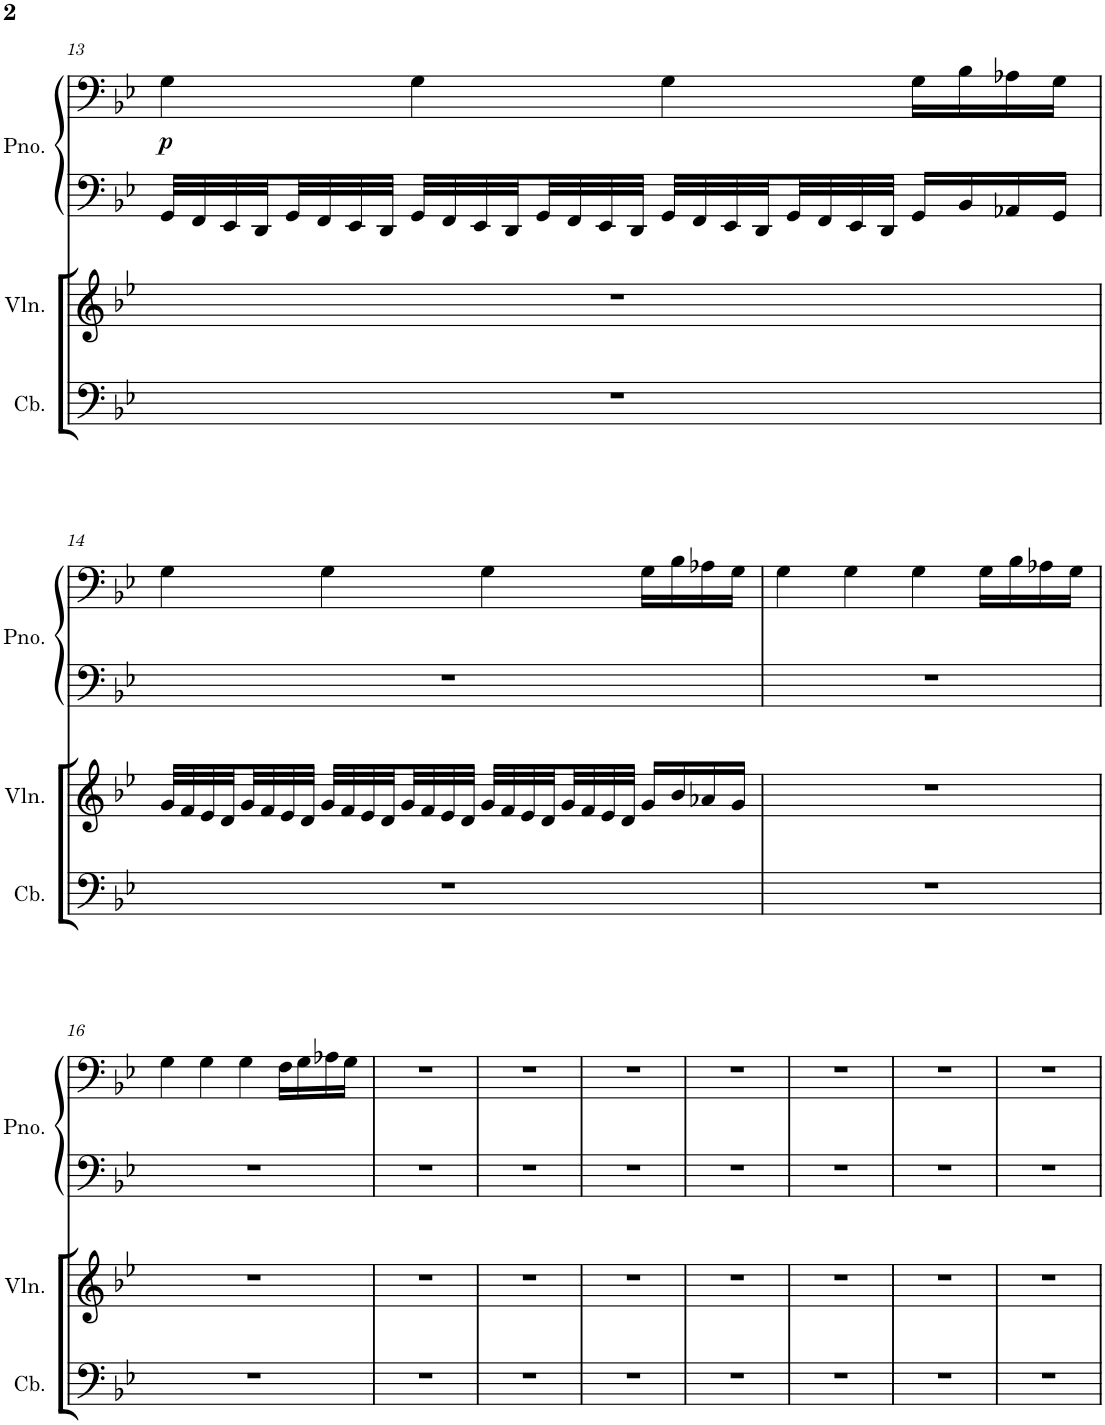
**kern	**kern	**kern	**kern	**dynam
*part3	*part2	*part1	*part1	*part1
*staff4	*staff3	*staff2	*staff1	*staff1/2
*I"Contrabajo	*I"Violín	*I"Piano	*	*
*I'Cb.	*I'Vln.	*I'Pno.	*	*
!!LO:PB:g=z
*clefF4	*clefG2	*clefF4	*clefF4	*
*Trd7c12	*	*	*	*
*k[b-e-]	*k[b-e-]	*k[b-e-]	*k[b-e-]	*
*M4/4	*M4/4	*M4/4	*M4/4	*
=13	=13	=13	=13	=13
!	!	!	!	!LO:DY:b
1r	1r	32GG/LLL	4G\	p
.	.	32FF/	.	.
.	.	32EE-/	.	.
.	.	32DD/	.	.
.	.	32GG/	.	.
.	.	32FF/	.	.
.	.	32EE-/	.	.
.	.	32DD/JJJ	.	.
.	.	32GG/LLL	4G\	.
.	.	32FF/	.	.
.	.	32EE-/	.	.
.	.	32DD/	.	.
.	.	32GG/	.	.
.	.	32FF/	.	.
.	.	32EE-/	.	.
.	.	32DD/JJJ	.	.
.	.	32GG/LLL	4G\	.
.	.	32FF/	.	.
.	.	32EE-/	.	.
.	.	32DD/	.	.
.	.	32GG/	.	.
.	.	32FF/	.	.
.	.	32EE-/	.	.
.	.	32DD/JJJ	.	.
.	.	16GG/LL	16G\LL	.
.	.	16BB-/	16B-\	.
.	.	16AA-X/	16A-X\	.
.	.	16GG/JJ	16G\JJ	.
!!LO:LB:g=z
=14	=14	=14	=14	=14
1r	32g/LLL	1r	4G\	.
.	32f/	.	.	.
.	32e-/	.	.	.
.	32d/	.	.	.
.	32g/	.	.	.
.	32f/	.	.	.
.	32e-/	.	.	.
.	32d/JJJ	.	.	.
.	32g/LLL	.	4G\	.
.	32f/	.	.	.
.	32e-/	.	.	.
.	32d/	.	.	.
.	32g/	.	.	.
.	32f/	.	.	.
.	32e-/	.	.	.
.	32d/JJJ	.	.	.
.	32g/LLL	.	4G\	.
.	32f/	.	.	.
.	32e-/	.	.	.
.	32d/	.	.	.
.	32g/	.	.	.
.	32f/	.	.	.
.	32e-/	.	.	.
.	32d/JJJ	.	.	.
.	16g/LL	.	16G\LL	.
.	16b-/	.	16B-\	.
.	16a-X/	.	16A-X\	.
.	16g/JJ	.	16G\JJ	.
=15	=15	=15	=15	=15
1r	1r	1r	4G\	.
.	.	.	4G\	.
.	.	.	4G\	.
.	.	.	16G\LL	.
.	.	.	16B-\	.
.	.	.	16A-X\	.
.	.	.	16G\JJ	.
!!LO:LB:g=z
=16	=16	=16	=16	=16
1r	1r	1r	4G\	.
.	.	.	4G\	.
.	.	.	4G\	.
.	.	.	16F\LL	.
.	.	.	16G\	.
.	.	.	16A-X\	.
.	.	.	16G\JJ	.
=17	=17	=17	=17	=17
1r	1r	1r	1r	.
=18	=18	=18	=18	=18
1r	1r	1r	1r	.
=19	=19	=19	=19	=19
1r	1r	1r	1r	.
=20	=20	=20	=20	=20
1r	1r	1r	1r	.
=21	=21	=21	=21	=21
1r	1r	1r	1r	.
=22	=22	=22	=22	=22
1r	1r	1r	1r	.
=23	=23	=23	=23	=23
1r	1r	1r	1r	.
=	=	=	=	=
*-	*-	*-	*-	*-
